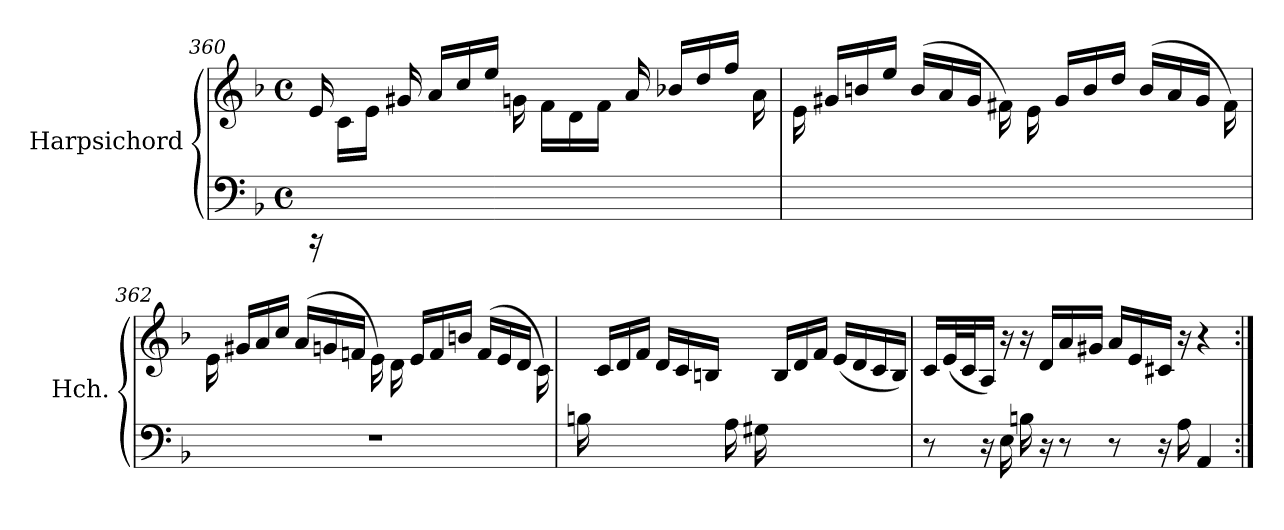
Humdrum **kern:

**kern	**kern
*part1	*part1
*staff2	*staff1
*I"Harpsichord	*
*I'Hch.	*
*clefF4	*clefG2
*k[b-]	*k[b-]
*M4/4	*M4/4
*met(c)	*met(c)
=360	=360
*	*^
16rCC	16e/	16ryy
8ryy	16ryy	16c\LL
.	16ryy	16e\JJ
16ryy	16g#X/	2ryy
4ryy	16a/LL	.
.	16cc/	.
.	16ee/JJ	.
.	16gn\	.
2ryy	16f\LL	.
.	16d\	.
.	16f\JJ	.
.	16a/	4ryy
.	16b-X/LL	.
.	16dd/	.
.	16ff/JJ	.
.	16a\	16ryy
*	*v	*v
=361	=361
1ryy	16e\
.	16g#X/LL
.	16bn/
.	16ee/JJ
.	(16b/LL
.	16a/
.	16g#/JJ
.	16f#X\)
.	16e\
.	16g#/LL
.	16b/
.	16dd/JJ
.	(16b/LL
.	16a/
.	16g#/JJ
.	16f#\)
!!LO:LB:g=z
=362	=362
1r	16e\
.	16g#X/LL
.	16a/
.	16cc/JJ
.	(16a/LL
.	16gn/
.	16fn/JJ
.	16e\)
.	16d\
.	16e/LL
.	16f/
.	16bn/JJ
.	(16f/LL
.	16e/
.	16d/JJ
.	16c\)
=363	=363
16Bn\	16ryy
16ryy	16c/LL
8ryy	16d/
.	16f/JJ
8ryy	(>16d/LL
.	16c/
16ryy	16Bn/JJ
16A\)	16ryy
16G#X\	16ryy
16ryy	16B/LL
8ryy	16d/
.	16f/JJ
4ryy	(16e/LL
.	16d/
.	16c/
.	16B/JJ)
=364	=364
8r	16c/LL
.	(32e/L
.	32c/J
16r	16A/JJ)
16E\	16r
16Bn\	16r
16r	16d/LL
8r	16a/
.	16g#X/JJ
8r	16a/LL
.	16e/
16r	16c#X/JJ
16A\	16r
4AA/	4r
=:|!	=:|!
*-	*-
